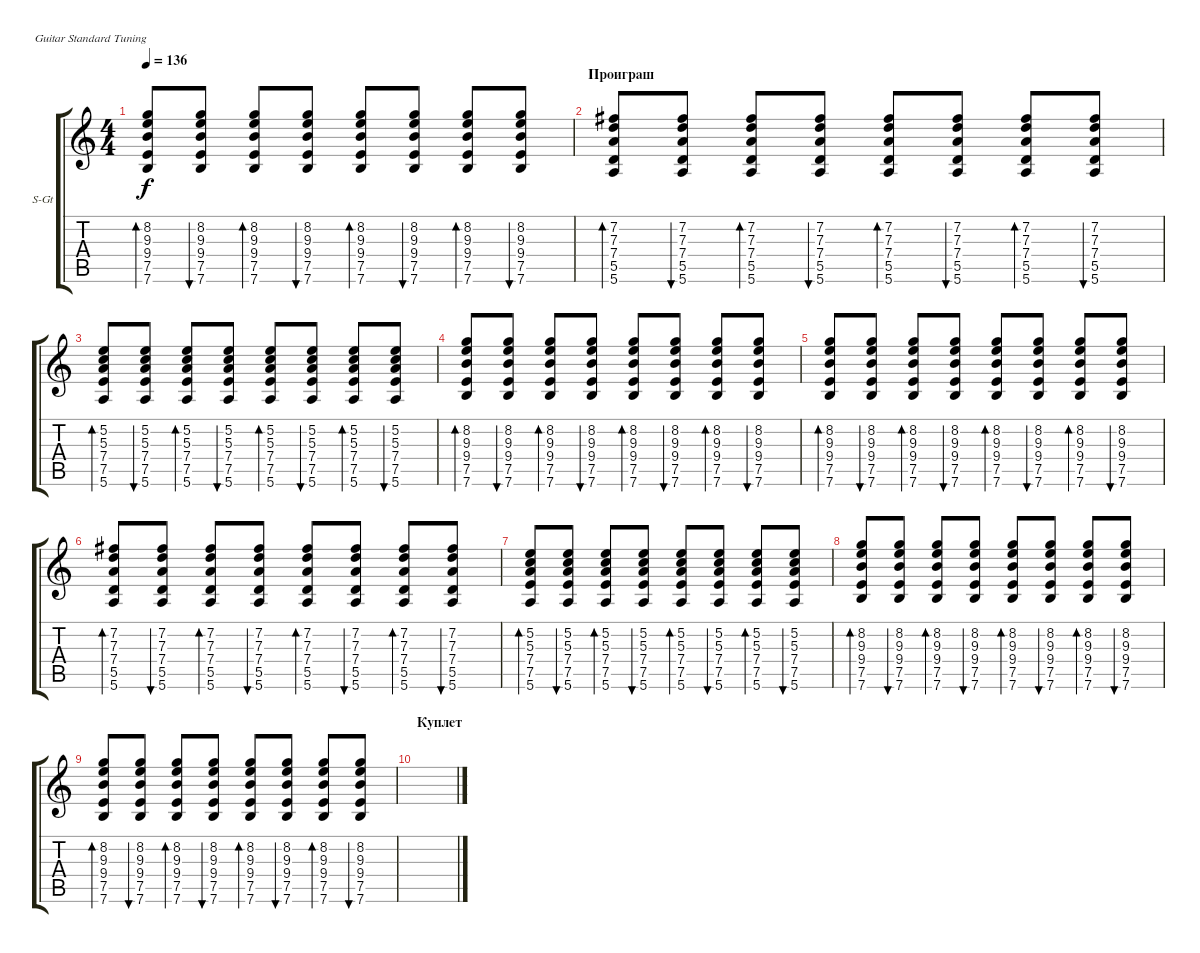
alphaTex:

\defaultSystemsLayout 4
\bracketExtendMode groupsimilarinstruments
\firstSystemTrackNameOrientation horizontal
\otherSystemsTrackNameOrientation horizontal
\track ("В. Бутусов (гитара)" "S-Gt") {instrument acousticguitarsteel}
\staff {score tabs}
\tuning (E4 B3 G3 D3 A2 E2)
\ts (4 4)
\tempo 136
\clef g2
\ks c
(7.6 7.5 9.4 9.3 8.2).8{bd 38 dy f} (7.6 7.5 9.4 9.3 8.2).8{bu 34} (7.6 7.5 9.4 9.3 8.2).8{bd 38} (7.6 7.5 9.4 9.3 8.2).8{bu 34} (7.6 7.5 9.4 9.3 8.2).8{bd 38} (7.6 7.5 9.4 9.3 8.2).8{bu 34} (7.6 7.5 9.4 9.3 8.2).8{bd 38} (7.6 7.5 9.4 9.3 8.2).8{bu 34} |
\section ("" "Проиграш")
(5.6 5.5 7.4 7.3 7.2).8{bd 33} (5.6 5.5 7.4 7.3 7.2).8{bu 35} (5.6 5.5 7.4 7.3 7.2).8{bd 33} (5.6 5.5 7.4 7.3 7.2).8{bu 35} (5.6 5.5 7.4 7.3 7.2).8{bd 33} (5.6 5.5 7.4 7.3 7.2).8{bu 35} (5.6 5.5 7.4 7.3 7.2).8{bd 33} (5.6 5.5 7.4 7.3 7.2).8{bu 35} |
(5.6 7.5 7.4 5.3 5.2).8{bd 36} (5.6 7.5 7.4 5.3 5.2).8{bu 33} (5.6 7.5 7.4 5.3 5.2).8{bd 36} (5.6 7.5 7.4 5.3 5.2).8{bu 33} (5.6 7.5 7.4 5.3 5.2).8{bd 36} (5.6 7.5 7.4 5.3 5.2).8{bu 33} (5.6 7.5 7.4 5.3 5.2).8{bd 36} (5.6 7.5 7.4 5.3 5.2).8{bu 33} |
(7.6 7.5 9.4 9.3 8.2).8{bd 38} (7.6 7.5 9.4 9.3 8.2).8{bu 34} (7.6 7.5 9.4 9.3 8.2).8{bd 38} (7.6 7.5 9.4 9.3 8.2).8{bu 34} (7.6 7.5 9.4 9.3 8.2).8{bd 38} (7.6 7.5 9.4 9.3 8.2).8{bu 34} (7.6 7.5 9.4 9.3 8.2).8{bd 38} (7.6 7.5 9.4 9.3 8.2).8{bu 34} |
(7.6 7.5 9.4 9.3 8.2).8{bd 38} (7.6 7.5 9.4 9.3 8.2).8{bu 34} (7.6 7.5 9.4 9.3 8.2).8{bd 38} (7.6 7.5 9.4 9.3 8.2).8{bu 34} (7.6 7.5 9.4 9.3 8.2).8{bd 38} (7.6 7.5 9.4 9.3 8.2).8{bu 34} (7.6 7.5 9.4 9.3 8.2).8{bd 38} (7.6 7.5 9.4 9.3 8.2).8{bu 34} |
(5.6 5.5 7.4 7.3 7.2).8{bd 33} (5.6 5.5 7.4 7.3 7.2).8{bu 35} (5.6 5.5 7.4 7.3 7.2).8{bd 33} (5.6 5.5 7.4 7.3 7.2).8{bu 35} (5.6 5.5 7.4 7.3 7.2).8{bd 33} (5.6 5.5 7.4 7.3 7.2).8{bu 35} (5.6 5.5 7.4 7.3 7.2).8{bd 33} (5.6 5.5 7.4 7.3 7.2).8{bu 35} |
(5.6 7.5 7.4 5.3 5.2).8{bd 36} (5.6 7.5 7.4 5.3 5.2).8{bu 33} (5.6 7.5 7.4 5.3 5.2).8{bd 36} (5.6 7.5 7.4 5.3 5.2).8{bu 33} (5.6 7.5 7.4 5.3 5.2).8{bd 36} (5.6 7.5 7.4 5.3 5.2).8{bu 33} (5.6 7.5 7.4 5.3 5.2).8{bd 36} (5.6 7.5 7.4 5.3 5.2).8{bu 33} |
(7.6 7.5 9.4 9.3 8.2).8{bd 38} (7.6 7.5 9.4 9.3 8.2).8{bu 34} (7.6 7.5 9.4 9.3 8.2).8{bd 38} (7.6 7.5 9.4 9.3 8.2).8{bu 34} (7.6 7.5 9.4 9.3 8.2).8{bd 38} (7.6 7.5 9.4 9.3 8.2).8{bu 34} (7.6 7.5 9.4 9.3 8.2).8{bd 38} (7.6 7.5 9.4 9.3 8.2).8{bu 34} |
(7.6 7.5 9.4 9.3 8.2).8{bd 38} (7.6 7.5 9.4 9.3 8.2).8{bu 34} (7.6 7.5 9.4 9.3 8.2).8{bd 38} (7.6 7.5 9.4 9.3 8.2).8{bu 34} (7.6 7.5 9.4 9.3 8.2).8{bd 38} (7.6 7.5 9.4 9.3 8.2).8{bu 34} (7.6 7.5 9.4 9.3 8.2).8{bd 38} (7.6 7.5 9.4 9.3 8.2).8{bu 34} |
\section ("" "Куплет")
